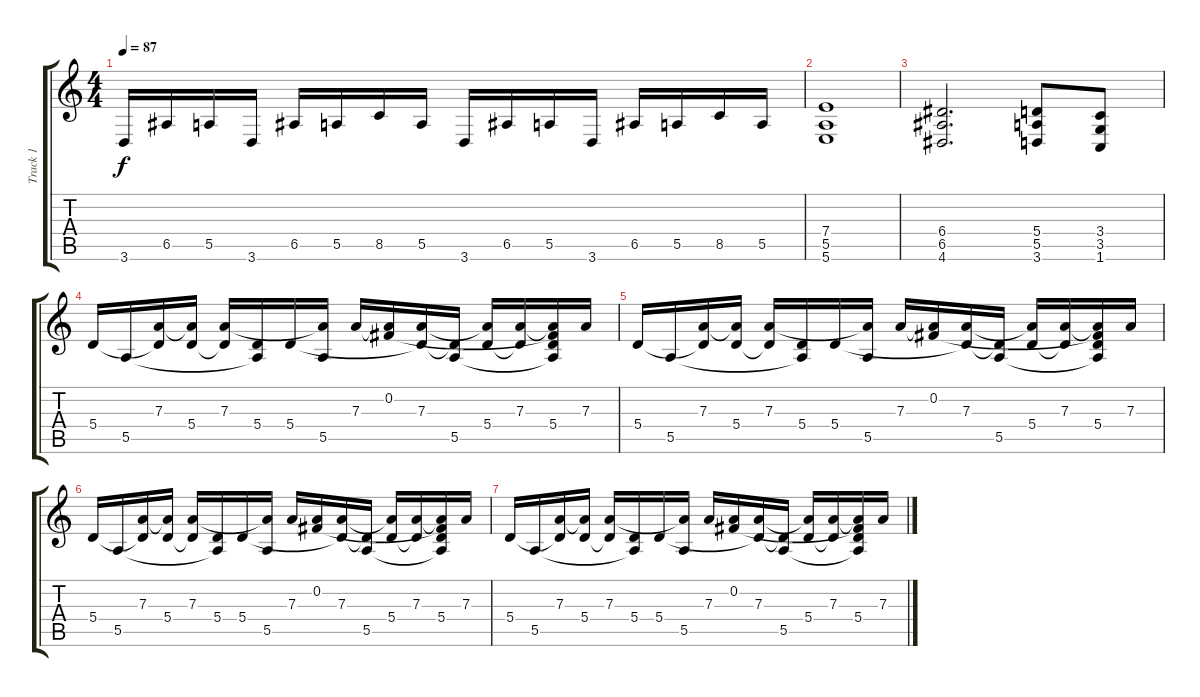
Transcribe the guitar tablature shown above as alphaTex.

\track ("Track 1" "Track 1") {instrument distortionguitar}
\staff {score tabs}
\tuning (B3 Gb3 D3 A2 E2 B1) {hide}
\ts (4 4)
\tempo 87
\clef g2
\ks c
3.6.16{dy f} 6.5.16 5.5.16 3.6.16 6.5.16 5.5.16 8.5.16 5.5.16 3.6.16 6.5.16 5.5.16 3.6.16 6.5.16 5.5.16 8.5.16 5.5.16 |
(7.4 5.5 5.6).1 |
(6.4 6.5 4.6).2{d} (5.4 5.5 3.6).8 (3.4 3.5 1.6).8 |
5.4.16{instrument electricguitarclean} 5.5.16 (7.3 5.4{t}).16 (7.3{t} 5.4).16 (7.3 5.4{t}).16 (5.4 5.5{t}).16 5.4.16 (7.3{t} 5.5).16 7.3.16 (0.2 7.3{t}).16 (7.3 5.4{t}).16 (5.4{t} 5.5).16 (7.3{t} 5.4).16 (7.3 5.4{t}).16 (0.2{t} 7.3{t} 5.4 5.5{t}).16 7.3.16 |
5.4.16{instrument electricguitarclean} 5.5.16 (7.3 5.4{t}).16 (7.3{t} 5.4).16 (7.3 5.4{t}).16 (5.4 5.5{t}).16 5.4.16 (7.3{t} 5.5).16 7.3.16 (0.2 7.3{t}).16 (7.3 5.4{t}).16 (5.4{t} 5.5).16 (7.3{t} 5.4).16 (7.3 5.4{t}).16 (0.2{t} 7.3{t} 5.4 5.5{t}).16 7.3.16 |
5.4.16{volume 0 instrument electricguitarclean} 5.5.16 (7.3 5.4{t}).16 (7.3{t} 5.4).16 (7.3 5.4{t}).16 (5.4 5.5{t}).16 5.4.16 (7.3{t} 5.5).16 7.3.16 (0.2 7.3{t}).16 (7.3 5.4{t}).16 (5.4{t} 5.5).16 (7.3{t} 5.4).16 (7.3 5.4{t}).16 (0.2{t} 7.3{t} 5.4 5.5{t}).16 7.3.16 |
5.4.16{instrument electricguitarclean} 5.5.16 (7.3 5.4{t}).16 (7.3{t} 5.4).16 (7.3 5.4{t}).16 (5.4 5.5{t}).16 5.4.16 (7.3{t} 5.5).16 7.3.16 (0.2 7.3{t}).16 (7.3 5.4{t}).16 (5.4{t} 5.5).16 (7.3{t} 5.4).16 (7.3 5.4{t}).16 (0.2{t} 7.3{t} 5.4 5.5{t}).16 7.3.16
